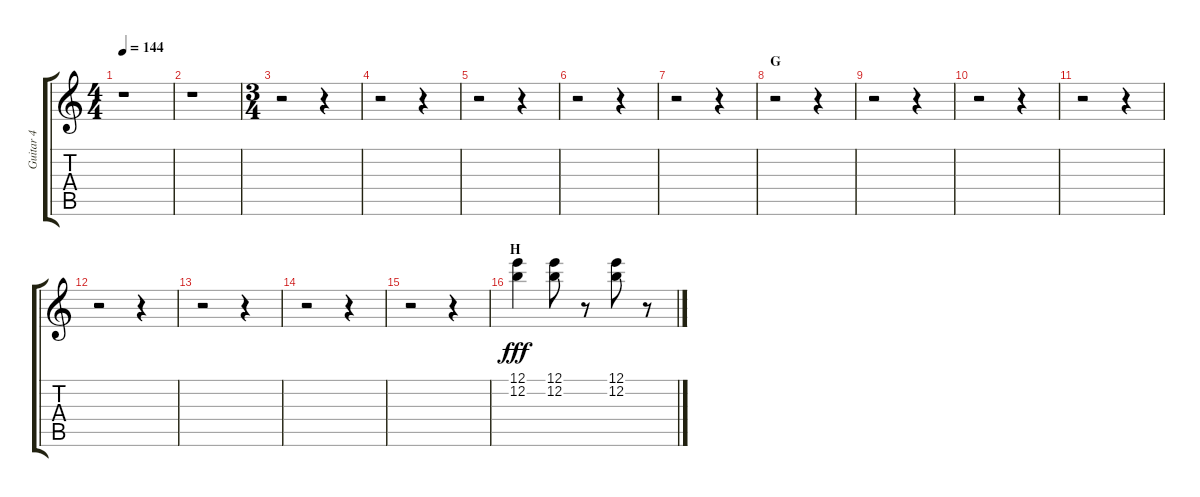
\track ("Guitar 4" "Guitar 4") {instrument distortionguitar}
\staff {score tabs}
\tuning (E4 B3 G3 D3 A2 E2) {hide}
\ts (4 4)
\tempo 144
\clef g2
\ks c
r.1{dy f} |
r.1 |
\ts (3 4)
r.2 r.4 |
r.2 r.4 |
r.2 r.4 |
r.2 r.4 |
r.2 r.4 |
\section ("" "G")
r.2 r.4 |
r.2 r.4 |
r.2 r.4 |
r.2 r.4 |
r.2 r.4 |
r.2 r.4 |
r.2 r.4 |
r.2 r.4 |
\section ("" "H")
(12.1 12.2).4{dy fff} (12.1 12.2).8 r.8 (12.1 12.2).8 r.8
